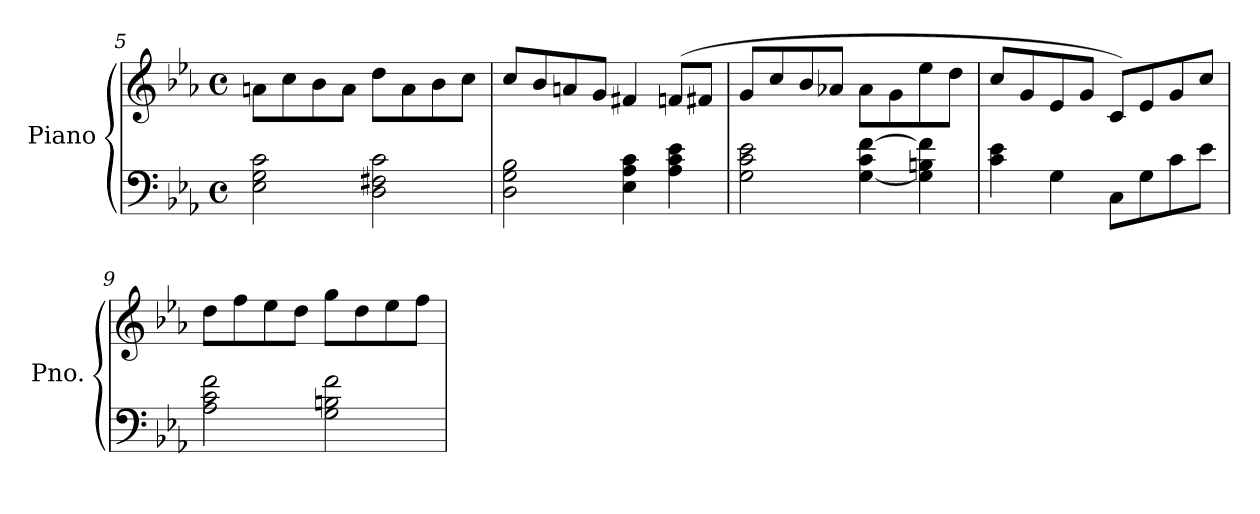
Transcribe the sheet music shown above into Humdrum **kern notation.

**kern	**kern
*part1	*part1
*staff2	*staff1
*I"Piano	*
*I'Pno.	*
*clefF4	*clefG2
*k[b-e-a-]	*k[b-e-a-]
*M4/4	*M4/4
*met(c)	*met(c)
=5	=5
2E-\ 2G\ 2c\	8an\L
.	8cc\
.	8b-\
.	8a\J
2D\ 2F#X\ 2c\	8dd\L
.	8a\
.	8b-\
.	8cc\J
!!LO:LB:g=z
=6	=6
2D\ 2G\ 2B-\	8cc/L
.	8b-/
.	8an/
.	8g/J
4E-\ 4A-\ 4c\	4f#X/
4A-\ 4c\ 4e-\	(>8fn/L
.	8f#X/J
=7	=7
2G\ 2c\ 2e-\	8g/L
.	8cc/
.	8b-/
.	8a-X/J
[4G\ 4c\ [4f\	8a-\L
.	8g\
4G\] 4Bn\ 4f\]	8ee-\
.	8dd\J
=8	=8
4c\ 4e-\	8cc/L
.	8g/
4G\	8e-/
.	8g/J
8C\L	8c/L)
8G\	8e-/
8c\	8g/
8e-\J	8cc/J
=9	=9
2A-\ 2c\ 2f\	8dd\L
.	8ff\
.	8ee-\
.	8dd\J
2G\ 2Bn\ 2f\	8gg\L
.	8dd\
.	8ee-\
.	8ff\J
=	=
*-	*-
